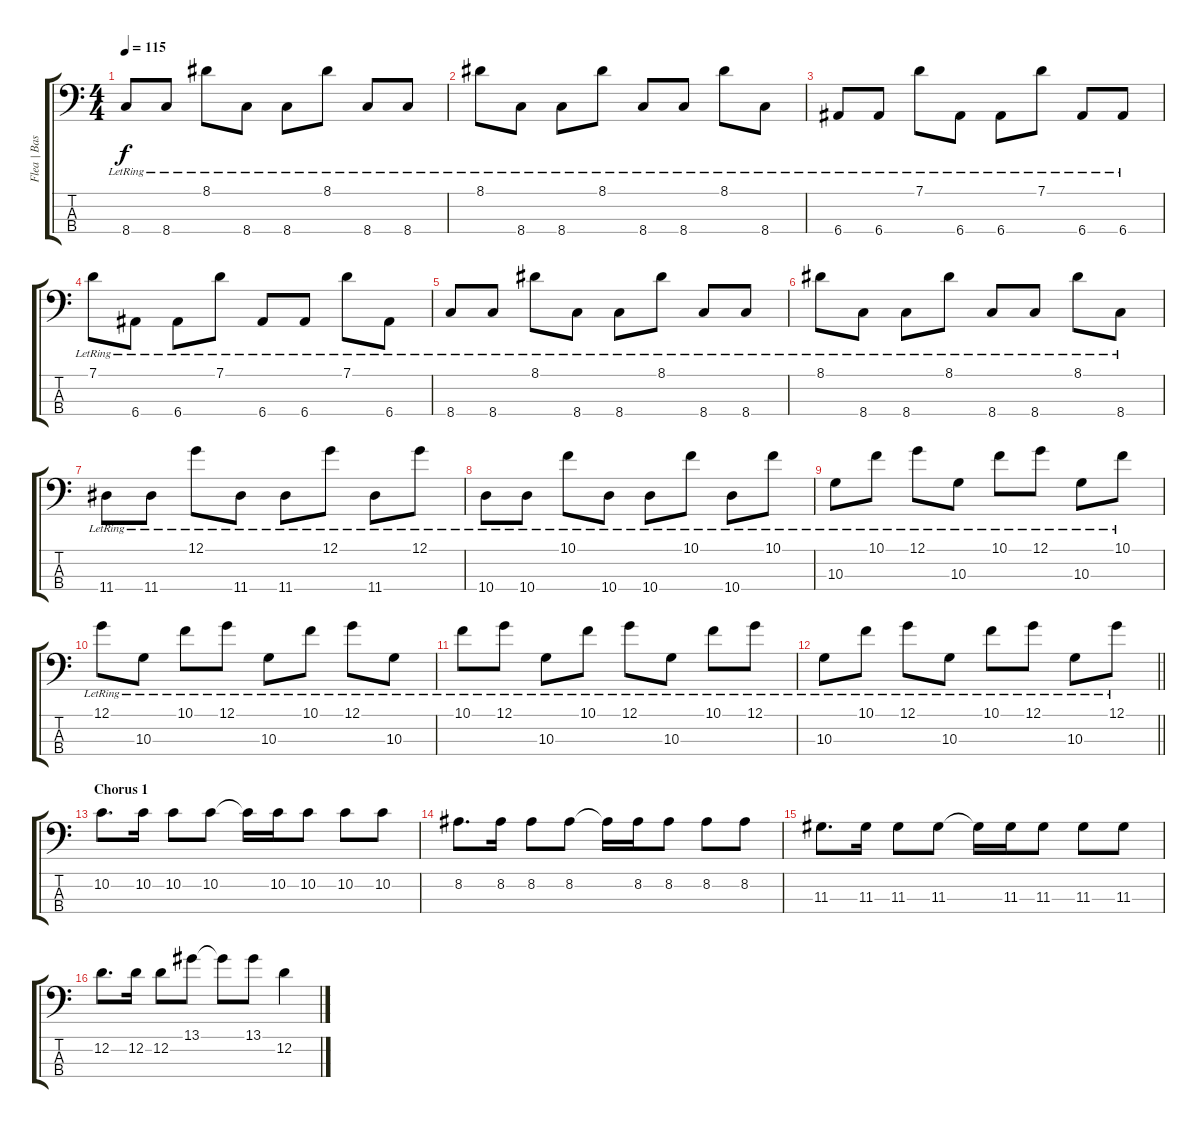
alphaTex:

\track ("Flea | Bass" "Flea | Bas") {instrument electricbassfinger}
\staff {score tabs}
\tuning (G2 D2 A1 E1) {hide}
\ts (4 4)
\tempo 115
\clef f4
\ks c
8.4{lr}.8{dy f} 8.4{lr}.8 8.1{lr}.8 8.4{lr}.8 8.4{lr}.8 8.1{lr}.8 8.4{lr}.8 8.4{lr}.8 |
8.1{lr}.8 8.4{lr}.8 8.4{lr}.8 8.1{lr}.8 8.4{lr}.8 8.4{lr}.8 8.1{lr}.8 8.4{lr}.8 |
6.4{lr}.8 6.4{lr}.8 7.1{lr}.8 6.4{lr}.8 6.4{lr}.8 7.1{lr}.8 6.4{lr}.8 6.4{lr}.8 |
7.1{lr}.8 6.4{lr}.8 6.4{lr}.8 7.1{lr}.8 6.4{lr}.8 6.4{lr}.8 7.1{lr}.8 6.4{lr}.8 |
8.4{lr}.8 8.4{lr}.8 8.1{lr}.8 8.4{lr}.8 8.4{lr}.8 8.1{lr}.8 8.4{lr}.8 8.4{lr}.8 |
8.1{lr}.8 8.4{lr}.8 8.4{lr}.8 8.1{lr}.8 8.4{lr}.8 8.4{lr}.8 8.1{lr}.8 8.4{lr}.8 |
11.4{lr}.8 11.4{lr}.8 12.1{lr}.8 11.4{lr}.8 11.4{lr}.8 12.1{lr}.8 11.4{lr}.8 12.1{lr}.8 |
10.4{lr}.8 10.4{lr}.8 10.1{lr}.8 10.4{lr}.8 10.4{lr}.8 10.1{lr}.8 10.4{lr}.8 10.1{lr}.8 |
10.3{lr}.8 10.1{lr}.8 12.1{lr}.8 10.3{lr}.8 10.1{lr}.8 12.1{lr}.8 10.3{lr}.8 10.1{lr}.8 |
12.1{lr}.8 10.3{lr}.8 10.1{lr}.8 12.1{lr}.8 10.3{lr}.8 10.1{lr}.8 12.1{lr}.8 10.3{lr}.8 |
10.1{lr}.8 12.1{lr}.8 10.3{lr}.8 10.1{lr}.8 12.1{lr}.8 10.3{lr}.8 10.1{lr}.8 12.1{lr}.8 |
\barLineRight lightlight
10.3{lr}.8 10.1{lr}.8 12.1{lr}.8 10.3{lr}.8 10.1{lr}.8 12.1{lr}.8 10.3{lr}.8 12.1{lr}.8 |
\section ("" "Chorus 1")
10.2.8{d} 10.2.16 10.2.8 10.2.8 10.2{t}.16 10.2.16 10.2.8 10.2.8 10.2.8 |
8.2.8{d} 8.2.16 8.2.8 8.2.8 8.2{t}.16 8.2.16 8.2.8 8.2.8 8.2.8 |
11.3.8{d} 11.3.16 11.3.8 11.3.8 11.3{t}.16 11.3.16 11.3.8 11.3.8 11.3.8 |
12.2.8{d} 12.2.16 12.2.8 13.1.8 13.1{t}.8 13.1.8 12.2.4
